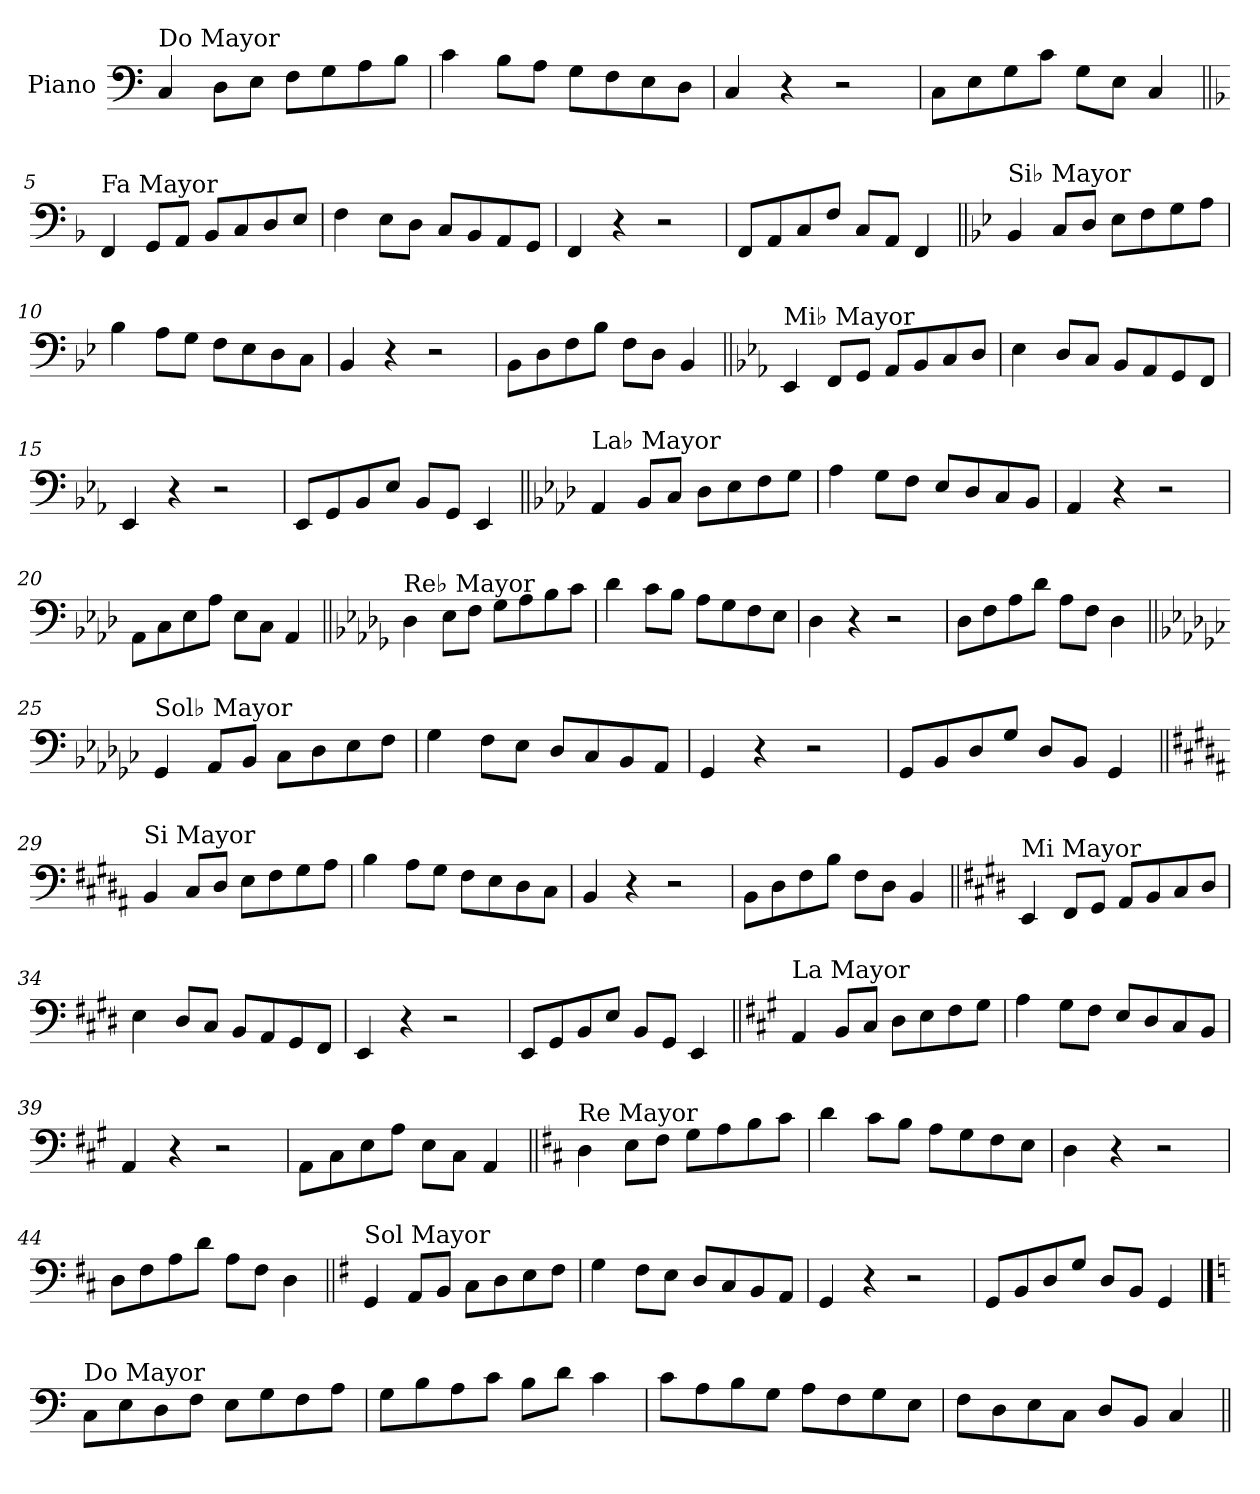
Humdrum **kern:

**kern
*part1
*staff1
*I"Piano
*I'Pno.
*clefF4
*k[]
=1
!LO:TX:a:t=Do Mayor
4C/
8D\L
8E\J
8F\L
8G\
8A\
8B\J
=2
4c\
8B\L
8A\J
8G\L
8F\
8E\
8D\J
=3
4C/
4r
2r
=4
8C\L
8E\
8G\
8c\J
8G\L
8E\J
4C/
!!LO:LB:g=z
=5||
*k[b-]
!LO:TX:a:t=Fa Mayor
4FF/
8GG/L
8AA/J
8BB-/L
8C/
8D/
8E/J
=6
4F\
8E\L
8D\J
8C/L
8BB-/
8AA/
8GG/J
=7
4FF/
4r
2r
=8
8FF/L
8AA/
8C/
8F/J
8C/L
8AA/J
4FF/
!!LO:LB:g=z
=9||
*k[b-e-]
!LO:TX:a:t=Si♭ Mayor
4BB-/
8C/L
8D/J
8E-\L
8F\
8G\
8A\J
=10
4B-\
8A\L
8G\J
8F\L
8E-\
8D\
8C\J
=11
4BB-/
4r
2r
=12
8BB-\L
8D\
8F\
8B-\J
8F\L
8D\J
4BB-/
!!LO:LB:g=z
=13||
*k[b-e-a-]
!LO:TX:a:t=Mi♭ Mayor
4EE-/
8FF/L
8GG/J
8AA-/L
8BB-/
8C/
8D/J
=14
4E-\
8D/L
8C/J
8BB-/L
8AA-/
8GG/
8FF/J
=15
4EE-/
4r
2r
=16
8EE-/L
8GG/
8BB-/
8E-/J
8BB-/L
8GG/J
4EE-/
!!LO:LB:g=z
=17||
*k[b-e-a-d-]
!LO:TX:a:t=La♭ Mayor
4AA-/
8BB-/L
8C/J
8D-\L
8E-\
8F\
8G\J
=18
4A-\
8G\L
8F\J
8E-/L
8D-/
8C/
8BB-/J
=19
4AA-/
4r
2r
=20
8AA-\L
8C\
8E-\
8A-\J
8E-\L
8C\J
4AA-/
!!LO:LB:g=z
=21||
*k[b-e-a-d-g-]
!LO:TX:a:t=Re♭ Mayor
4D-\
8E-\L
8F\J
8G-\L
8A-\
8B-\
8c\J
=22
4d-\
8c\L
8B-\J
8A-\L
8G-\
8F\
8E-\J
=23
4D-\
4r
2r
=24
8D-\L
8F\
8A-\
8d-\J
8A-\L
8F\J
4D-\
!!LO:LB:g=z
=25||
*k[b-e-a-d-g-c-]
!LO:TX:a:t=Sol♭ Mayor
4GG-/
8AA-/L
8BB-/J
8C-\L
8D-\
8E-\
8F\J
=26
4G-\
8F\L
8E-\J
8D-/L
8C-/
8BB-/
8AA-/J
=27
4GG-/
4r
2r
=28
8GG-/L
8BB-/
8D-/
8G-/J
8D-/L
8BB-/J
4GG-/
!!LO:LB:g=z
=29||
*k[f#c#g#d#a#]
!LO:TX:a:t=Si Mayor
4BB/
8C#/L
8D#/J
8E\L
8F#\
8G#\
8A#\J
=30
4B\
8A#\L
8G#\J
8F#\L
8E\
8D#\
8C#\J
=31
4BB/
4r
2r
=32
8BB\L
8D#\
8F#\
8B\J
8F#\L
8D#\J
4BB/
!!LO:LB:g=z
=33||
*k[f#c#g#d#]
!LO:TX:a:t=Mi Mayor
4EE/
8FF#/L
8GG#/J
8AA/L
8BB/
8C#/
8D#/J
=34
4E\
8D#/L
8C#/J
8BB/L
8AA/
8GG#/
8FF#/J
=35
4EE/
4r
2r
=36
8EE/L
8GG#/
8BB/
8E/J
8BB/L
8GG#/J
4EE/
!!LO:LB:g=z
=37||
*k[f#c#g#]
!LO:TX:a:t=La Mayor
4AA/
8BB/L
8C#/J
8D\L
8E\
8F#\
8G#\J
=38
4A\
8G#\L
8F#\J
8E/L
8D/
8C#/
8BB/J
=39
4AA/
4r
2r
=40
8AA\L
8C#\
8E\
8A\J
8E\L
8C#\J
4AA/
!!LO:LB:g=z
=41||
*k[f#c#]
!LO:TX:a:t=Re Mayor
4D\
8E\L
8F#\J
8G\L
8A\
8B\
8c#\J
=42
4d\
8c#\L
8B\J
8A\L
8G\
8F#\
8E\J
=43
4D\
4r
2r
=44
8D\L
8F#\
8A\
8d\J
8A\L
8F#\J
4D\
!!LO:LB:g=z
=45||
*k[f#]
!LO:TX:a:t=Sol Mayor
4GG/
8AA/L
8BB/J
8C\L
8D\
8E\
8F#\J
=46
4G\
8F#\L
8E\J
8D/L
8C/
8BB/
8AA/J
=47
4GG/
4r
2r
=48
8GG/L
8BB/
8D/
8G/J
8D/L
8BB/J
4GG/
!!LO:PB:g=z
==49
*k[]
!LO:TX:a:t=Do Mayor
8C\L
8E\
8D\
8F\J
8E\L
8G\
8F\
8A\J
=50
8G\L
8B\
8A\
8c\J
8B\L
8d\J
4c\
=51
8c\L
8A\
8B\
8G\J
8A\L
8F\
8G\
8E\J
=52
8F\L
8D\
8E\
8C\J
8D/L
8BB/J
4C/
=||
*-
